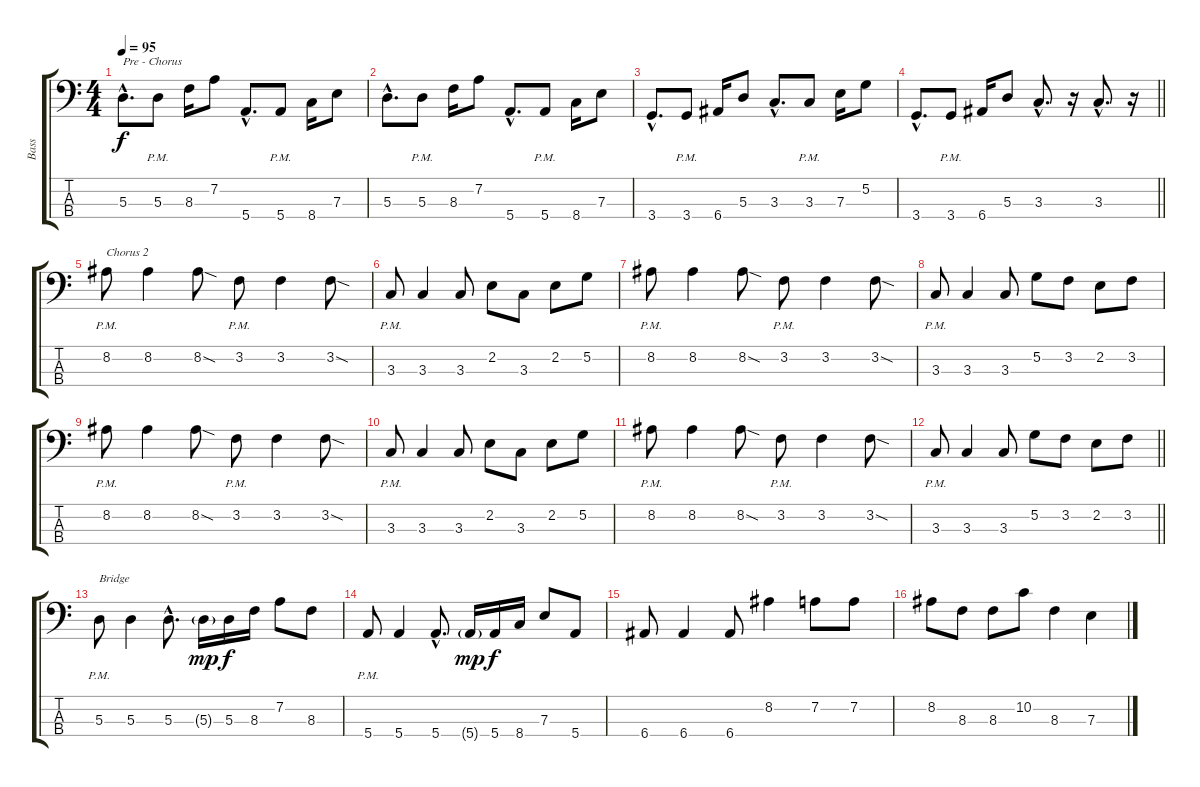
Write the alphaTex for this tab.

\track ("Bass" "Bass") {instrument electricbassfinger}
\staff {score tabs}
\tuning (G2 D2 A1 E1) {hide}
\ts (4 4)
\tempo 95
\clef f4
\ks c
5.3{hac}.8{d txt "Pre - Chorus" dy f} 5.3{pm}.8 8.3.16 7.2.8 5.4{hac}.8{d} 5.4{pm}.8 8.4.16 7.3.8 |
5.3{hac}.8{d} 5.3{pm}.8 8.3.16 7.2.8 5.4{hac}.8{d} 5.4{pm}.8 8.4.16 7.3.8 |
3.4{hac}.8{d} 3.4{pm}.8 6.4.16 5.3.8 3.3{hac}.8{d} 3.3{pm}.8 7.3.16 5.2.8 |
\barLineRight lightlight
3.4{hac}.8{d} 3.4{pm}.8 6.4.16 5.3.8 3.3{hac}.8{d} r.16 3.3{hac}.8{d} r.16 |
8.2{pm}.8{txt "Chorus 2"} 8.2.4 8.2{sod}.8 3.2{pm}.8 3.2.4 3.2{sod}.8 |
3.3{pm}.8 3.3.4 3.3.8 2.2.8 3.3.8 2.2.8 5.2.8 |
8.2{pm}.8 8.2.4 8.2{sod}.8 3.2{pm}.8 3.2.4 3.2{sod}.8 |
3.3{pm}.8 3.3.4 3.3.8 5.2.8 3.2.8 2.2.8 3.2.8 |
8.2{pm}.8 8.2.4 8.2{sod}.8 3.2{pm}.8 3.2.4 3.2{sod}.8 |
3.3{pm}.8 3.3.4 3.3.8 2.2.8 3.3.8 2.2.8 5.2.8 |
8.2{pm}.8 8.2.4 8.2{sod}.8 3.2{pm}.8 3.2.4 3.2{sod}.8 |
\barLineRight lightlight
3.3{pm}.8 3.3.4 3.3.8 5.2.8 3.2.8 2.2.8 3.2.8 |
5.3{pm}.8{txt "Bridge"} 5.3.4 5.3{hac}.8{d} 5.3{g}.16{dy mp} 5.3.16{dy f} 8.3.16 7.2.8 8.3.8 |
5.4{pm}.8 5.4.4 5.4{hac}.8{d} 5.4{g}.16{dy mp} 5.4.16{dy f} 8.4.16 7.3.8 5.4.8 |
6.4.8 6.4.4 6.4.8 8.2.4 7.2.8 7.2.8 |
8.2.8 8.3.8 8.3.8 10.2.8 8.3.4 7.3.4
